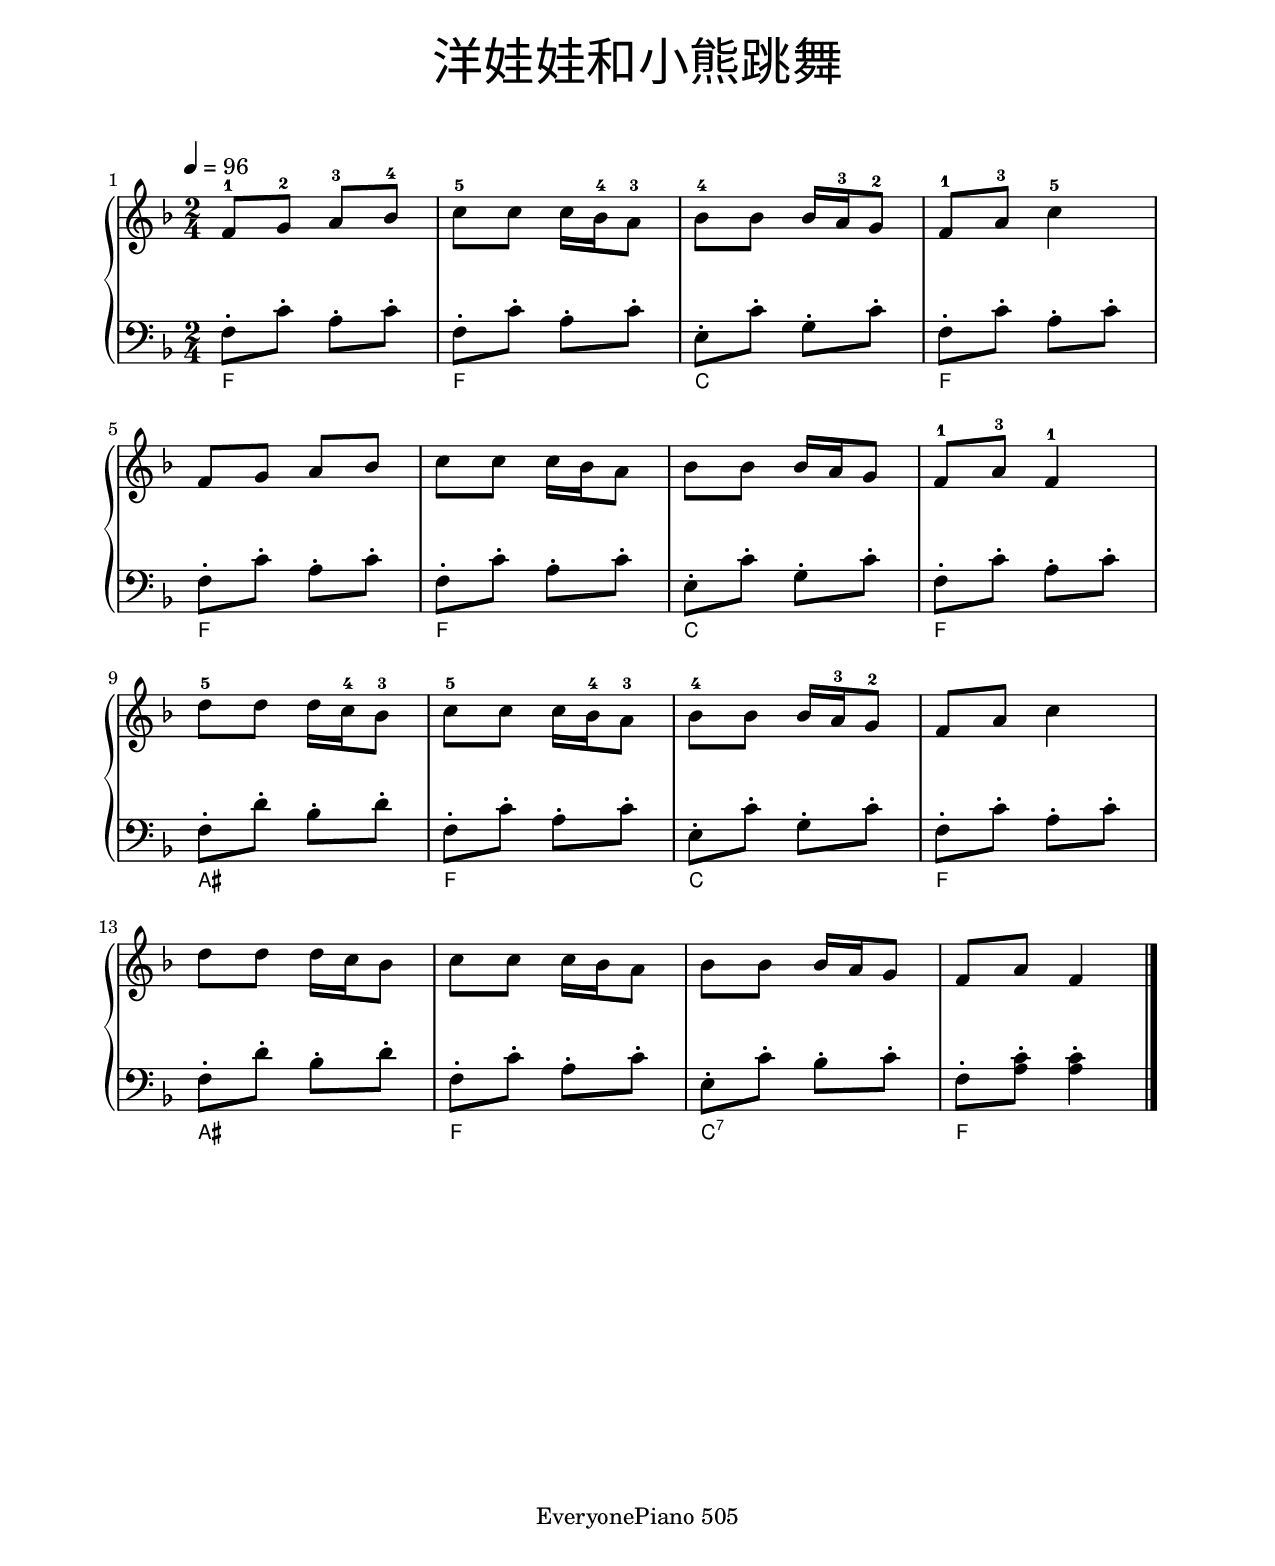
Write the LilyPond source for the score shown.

\version "2.24.3"
\include "../template.v1.ly"

\header {
  title = \markup \override #'((font-name . "FangSong")(font-size . 7)) "洋娃娃和小熊跳舞"
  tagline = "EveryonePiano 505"
}

\markup \vspace #1.5

chordc      = { e8^. c'8^. g8^.  c'8^. }
chordcseven = { e8^. c'8^. bf8^. c'8^. }
chordf      = { f8^. c'8^. a8^.  c'8^. }
chordas     = { f8^. d'8^. bf8^. d'8^. }

\score {
  \new PianoStaff <<
    \new Staff {
      \tempo 4 = 96
      \clef treble
      \key f \major
      \time 2/4
      
      f'8^1  g'8^2 a'8^3         bf'8^4 | c''8^5 c''8 c''16 bf'16^4 a'8^3 | bf'8^4 bf'8 bf'16 a'16^3 g'8^2 | f'8^1 a'8^3 c''4^5 | \break
      f'8    g'8   a'8           bf'8   | c''8   c''8 c''16 bf'16   a'8   | bf'8   bf'8 bf'16 a'16   g'8   | f'8^1 a'8^3 f'4^1  | \break
      d''8^5 d''8  d''16 c''16^4 bf'8^3 | c''8^5 c''8 c''16 bf'16^4 a'8^3 | bf'8^4 bf'8 bf'16 a'16^3 g'8^2 | f'8 a'8 c''4       | \break
      d''8   d''8  d''16 c''16   bf'8   | c''8   c''8 c''16 bf'16   a'8   | bf'8   bf'8 bf'16 a'16   g'8   | f'8 a'8 f'4        \bar "|."
    }
    \new Staff {
      \clef bass
      \key f \major
      \time 2/4
      
      \chordf  | \chordf | \chordc      | \chordf | \break
      \chordf  | \chordf | \chordc      | \chordf | \break
      \chordas | \chordf | \chordc      | \chordf | \break
      \chordas | \chordf | \chordcseven | f8^. <<a8 c'8^.>> <<a4 c'4^.>> \bar "|."
    }
    \chords {
      \set noChordSymbol = ""
      
      f2  f2 c2   f2 \break
      f2  f2 c2   f2 \break
      as2 f2 c2   f2 \break
      as2 f2 c2:7 f2
    }
  >>
  \layout {}
  \midi {}
}

